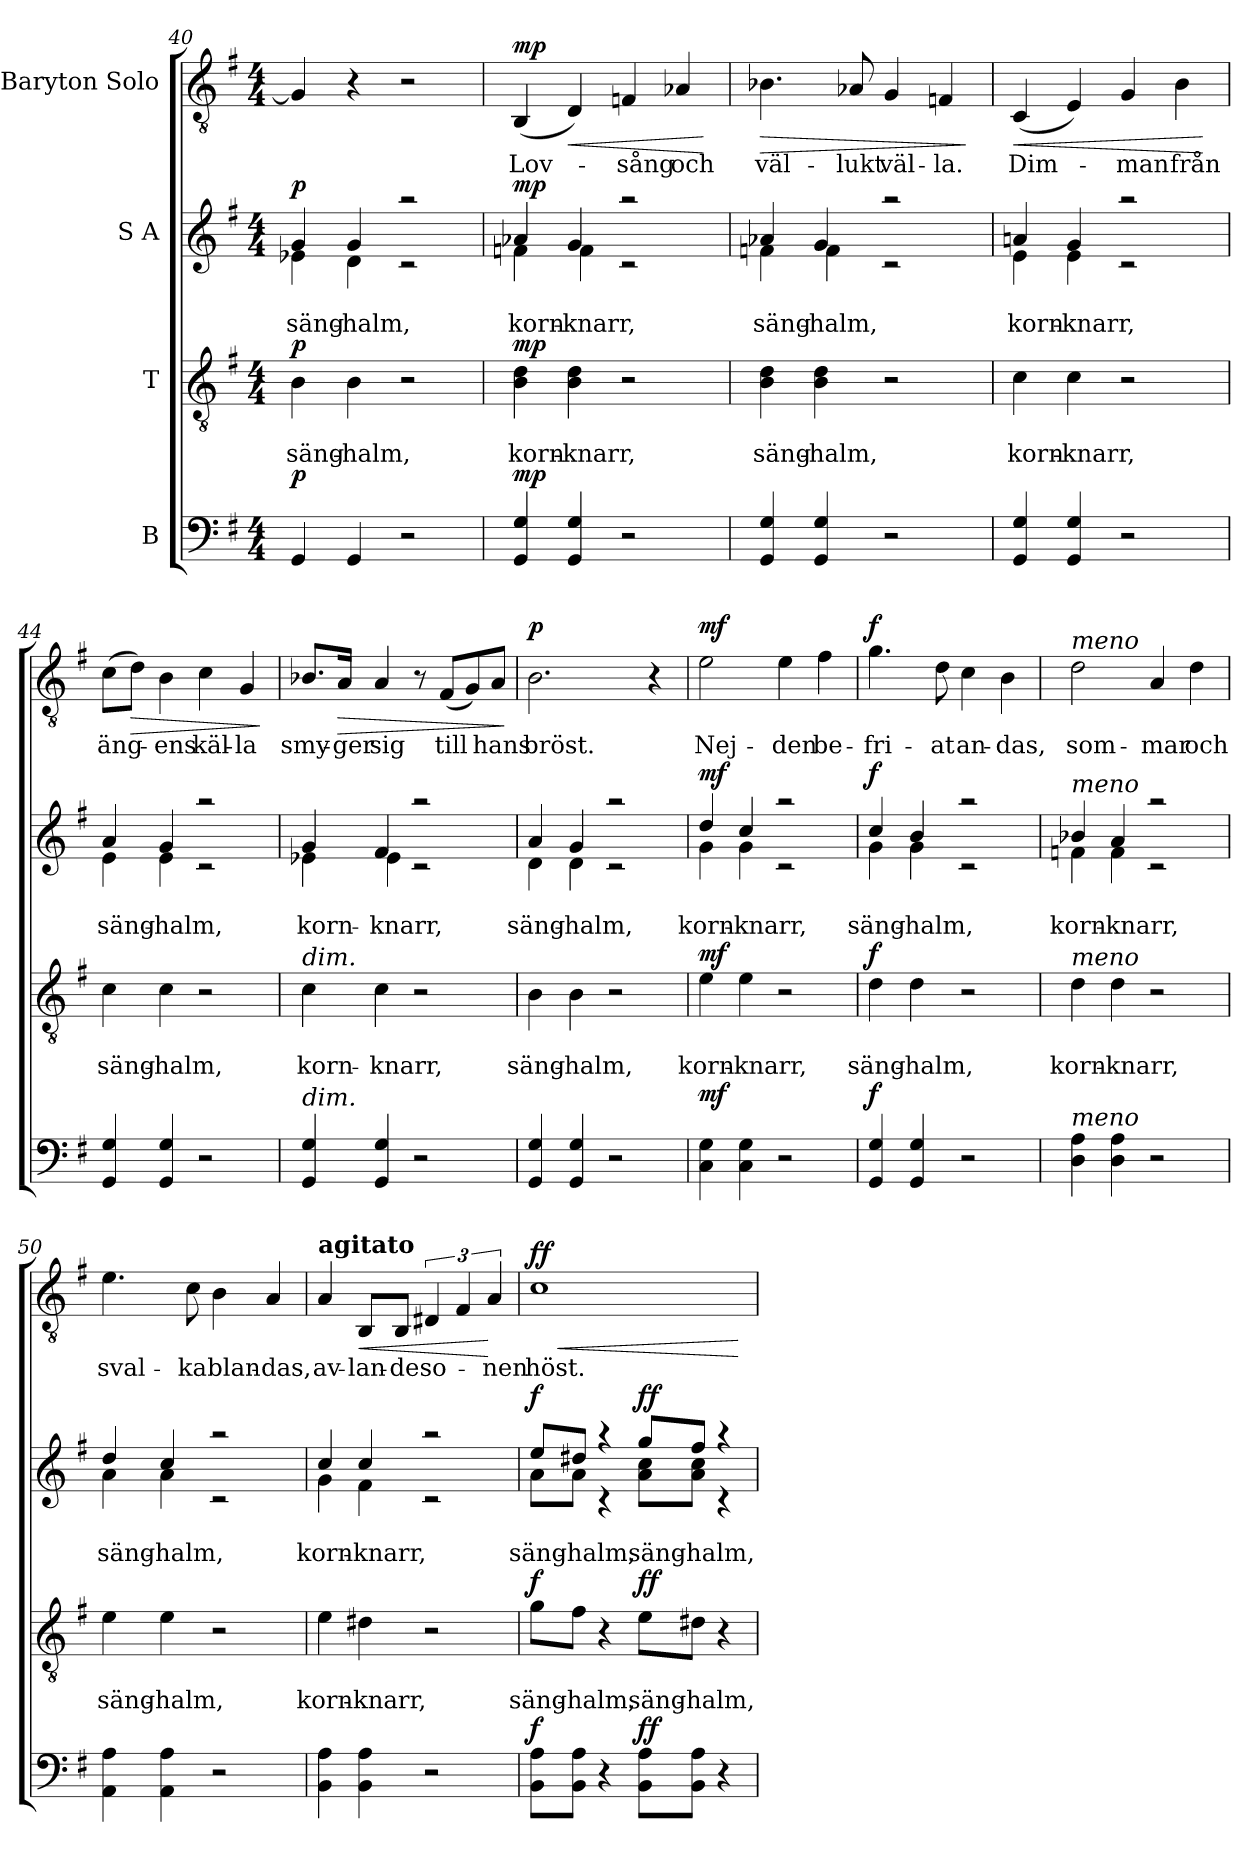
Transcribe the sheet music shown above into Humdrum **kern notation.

**kern	**dynam	**kern	**text	**text	**dynam	**kern	**text	**text	**dynam	**kern	**text	**dynam
*part4	*part4	*part3	*part3	*part3	*part3	*part2	*part2	*part2	*part2	*part1	*part1	*part1
*staff4	*staff4	*staff3	*staff3	*staff3	*staff3	*staff2	*staff2	*staff2	*staff2	*staff1	*staff1	*staff1
*I"B	*	*I"T	*	*	*	*I"S A	*	*	*	*I"Baryton Solo	*	*
*clefF4	*	*clefGv2	*	*	*	*clefG2	*	*	*	*clefGv2	*	*
*k[f#]	*	*k[f#]	*	*	*	*k[f#]	*	*	*	*k[f#]	*	*
*G:	*	*G:	*	*	*	*G:	*	*	*	*G:	*	*
*M4/4	*	*M4/4	*	*	*	*M4/4	*	*	*	*M4/4	*	*
=40	=40	=40	=40	=40	=40	=40	=40	=40	=40	=40	=40	=40
!	!LO:DY:a	!	!	!LO:LY:b	!LO:DY:a	!	!	!LO:LY:b	!LO:DY:a	!	!	!
*	*	*	*	*	*	*^	*	*	*	*	*	*
4GG/	p	4B\	.	säng-	p	4g/	4e-X\	.	säng-	p	4G/]	.	.
!	!	!	!	!LO:LY:b	!	!	!	!	!LO:LY:b	!	!	!	!
4GG/	.	4B\	.	-halm,	.	4g/	4d\	.	-halm,	.	4r	.	.
2r	.	2r	.	.	.	2raa	2rc	.	.	.	2r	.	.
=41	=41	=41	=41	=41	=41	=41	=41	=41	=41	=41	=41	=41	=41
!	!LO:DY:a	!	!	!LO:LY:b	!LO:DY:a	!	!	!	!LO:LY:b	!LO:DY:a	!	!LO:LY:b	!LO:DY:a
4GG/ 4G/	mp	4B\ 4d\	.	korn-	mp	4a-X/	4fn\	.	korn-	mp	(<4BB/	Lov-	mp
!	!	!	!	!LO:LY:b	!	!	!	!	!LO:LY:b	!	!	!	!LO:HP:b
4GG/ 4G/	.	4B\ 4d\	.	-knarr,	.	4g/	4f\	.	-knarr,	.	4D/)	.	<
!	!	!	!	!	!	!	!	!	!	!	!	!LO:LY:b	!
2r	.	2r	.	.	.	2raa	2rc	.	.	.	4Fn/	-sång	.
!	!	!	!	!	!	!	!	!	!	!	!	!LO:LY:b	!
.	.	.	.	.	.	.	.	.	.	.	4A-X/	och	.
*	*	*	*	*	*	*v	*v	*	*	*	*	*	*
.	.	.	.	.	.	.	.	.	.	.	.	[
!!LO:LB:g=z
=42	=42	=42	=42	=42	=42	=42	=42	=42	=42	=42	=42	=42
!	!	!	!	!LO:LY:b	!	!	!	!LO:LY:b	!	!	!LO:LY:b	!LO:HP:b
*	*	*	*	*	*	*^	*	*	*	*	*	*
4GG/ 4G/	.	4B\ 4d\	.	säng-	.	4a-X/	4fn\	.	säng-	.	4.B-X\	väl-	>
!	!	!	!	!LO:LY:b	!	!	!	!	!LO:LY:b	!	!	!	!
4GG/ 4G/	.	4B\ 4d\	.	-halm,	.	4g/	4f\	.	-halm,	.	.	.	.
!	!	!	!	!	!	!	!	!	!	!	!	!LO:LY:b	!
.	.	.	.	.	.	.	.	.	.	.	8A-X/	-lukt	.
!	!	!	!	!	!	!	!	!	!	!	!	!LO:LY:b	!
2r	.	2r	.	.	.	2raa	2rc	.	.	.	4G/	väl-	.
!	!	!	!	!	!	!	!	!	!	!	!	!LO:LY:b	!
.	.	.	.	.	.	.	.	.	.	.	4Fn/	-la.	.
*	*	*	*	*	*	*v	*v	*	*	*	*	*	*
.	.	.	.	.	.	.	.	.	.	.	.	]
=43	=43	=43	=43	=43	=43	=43	=43	=43	=43	=43	=43	=43
!	!	!	!	!LO:LY:b	!	!	!	!LO:LY:b	!	!	!LO:LY:b	!LO:HP:b
*	*	*	*	*	*	*^	*	*	*	*	*	*
4GG/ 4G/	.	4c\	.	korn-	.	4ani/	4e\	.	korn-	.	(<4C/	Dim-	<
!	!	!	!	!LO:LY:b	!	!	!	!	!LO:LY:b	!	!	!	!
4GG/ 4G/	.	4c\	.	-knarr,	.	4g/	4e\	.	-knarr,	.	4E/)	.	.
!	!	!	!	!	!	!	!	!	!	!	!	!LO:LY:b	!
2r	.	2r	.	.	.	2raa	2rc	.	.	.	4G/	-man	.
!	!	!	!	!	!	!	!	!	!	!	!	!LO:LY:b	!
.	.	.	.	.	.	.	.	.	.	.	4B\	från	.
*	*	*	*	*	*	*v	*v	*	*	*	*	*	*
.	.	.	.	.	.	.	.	.	.	.	.	[
=44	=44	=44	=44	=44	=44	=44	=44	=44	=44	=44	=44	=44
!	!	!	!	!LO:LY:b	!	!	!	!LO:LY:b	!	!	!LO:LY:b	!
*	*	*	*	*	*	*^	*	*	*	*	*	*
4GG/ 4G/	.	4c\	.	säng-	.	4a/	4e\	.	säng-	.	(>8c\L	äng-	.
!	!	!	!	!	!	!	!	!	!	!	!	!	!LO:HP:b
.	.	.	.	.	.	.	.	.	.	.	8d\J)	.	>
!	!	!	!	!LO:LY:b	!	!	!	!	!LO:LY:b	!	!	!LO:LY:b	!
4GG/ 4G/	.	4c\	.	-halm,	.	4g/	4e\	.	-halm,	.	4B\	-ens	.
!	!	!	!	!	!	!	!	!	!	!	!	!LO:LY:b	!
2r	.	2r	.	.	.	2raa	2rc	.	.	.	4c\	käl-	.
!	!	!	!	!	!	!	!	!	!	!	!	!LO:LY:b	!
.	.	.	.	.	.	.	.	.	.	.	4G/	-la	.
*	*	*	*	*	*	*v	*v	*	*	*	*	*	*
.	.	.	.	.	.	.	.	.	.	.	.	]
=45	=45	=45	=45	=45	=45	=45	=45	=45	=45	=45	=45	=45
!	!	!	!	!	!	!LO:TX:a:i:t=dim.	!	!	!	!	!	!
!	!	!LO:TX:a:i:t=dim.	!	!	!	!	!	!	!	!	!	!
!LO:TX:a:i:t=dim.	!	!	!	!	!	!	!	!	!	!	!	!
!	!	!	!	!LO:LY:b	!	!	!	!LO:LY:b	!	!	!LO:LY:b	!
*	*	*	*	*	*	*^	*	*	*	*	*	*
4GG/ 4G/	.	4c\	.	korn-	.	4g/	4e-X\	.	korn-	.	8.B-X/L	smy-	.
!	!	!	!	!	!	!	!	!	!	!	!	!LO:LY:b	!LO:HP:b
.	.	.	.	.	.	.	.	.	.	.	16A/Jk	-ger	>
!	!	!	!	!LO:LY:b	!	!	!	!	!LO:LY:b	!	!	!LO:LY:b	!
4GG/ 4G/	.	4c\	.	-knarr,	.	4f#/	4e-\	.	-knarr,	.	4A/	sig	.
2r	.	2r	.	.	.	2raa	2rc	.	.	.	8r	.	.
!	!	!	!	!	!	!	!	!	!	!	!	!LO:LY:b	!
.	.	.	.	.	.	.	.	.	.	.	(<8F#/L	till	.
.	.	.	.	.	.	.	.	.	.	.	8G/)	.	.
!	!	!	!	!	!	!	!	!	!	!	!	!LO:LY:b	!
.	.	.	.	.	.	.	.	.	.	.	8A/J	hans	.
*	*	*	*	*	*	*v	*v	*	*	*	*	*	*
.	.	.	.	.	.	.	.	.	.	.	.	]
=46	=46	=46	=46	=46	=46	=46	=46	=46	=46	=46	=46	=46
!	!	!	!	!LO:LY:b	!	!	!	!LO:LY:b	!	!	!LO:LY:b	!LO:DY:a
*	*	*	*	*	*	*^	*	*	*	*	*	*
4GG/ 4G/	.	4B\	.	säng-	.	4a/	4d\	.	säng-	.	2.B\	bröst.	p
!	!	!	!	!LO:LY:b	!	!	!	!	!LO:LY:b	!	!	!	!
4GG/ 4G/	.	4B\	.	-halm,	.	4g/	4d\	.	-halm,	.	.	.	.
2r	.	2r	.	.	.	2raa	2rc	.	.	.	.	.	.
.	.	.	.	.	.	.	.	.	.	.	4r	.	.
!!LO:PB:g=z
=47	=47	=47	=47	=47	=47	=47	=47	=47	=47	=47	=47	=47	=47
!	!LO:DY:a	!	!	!LO:LY:b	!LO:DY:a	!	!	!	!LO:LY:b	!LO:DY:a	!	!LO:LY:b	!LO:DY:a
4C\ 4G\	mf	4e\	.	korn-	mf	4dd/	4g\	.	korn-	mf	2e\	Nej-	mf
!	!	!	!	!LO:LY:b	!	!	!	!	!LO:LY:b	!	!	!	!
4C\ 4G\	.	4e\	.	-knarr,	.	4cc/	4g\	.	-knarr,	.	.	.	.
!	!	!	!	!	!	!	!	!	!	!	!	!LO:LY:b	!
2r	.	2r	.	.	.	2raa	2rc	.	.	.	4e\	-den	.
!	!	!	!	!	!	!	!	!	!	!	!	!LO:LY:b	!
.	.	.	.	.	.	.	.	.	.	.	4f#\	be-	.
=48	=48	=48	=48	=48	=48	=48	=48	=48	=48	=48	=48	=48	=48
!	!LO:DY:a	!	!	!LO:LY:b	!LO:DY:a	!	!	!	!LO:LY:b	!LO:DY:a	!	!LO:LY:b	!LO:DY:a
4GG/ 4G/	f	4d\	.	säng-	f	4cc/	4g\	.	säng-	f	4.g\	-fri-	f
!	!	!	!	!LO:LY:b	!	!	!	!	!LO:LY:b	!	!	!	!
4GG/ 4G/	.	4d\	.	-halm,	.	4b/	4g\	.	-halm,	.	.	.	.
!	!	!	!	!	!	!	!	!	!	!	!	!LO:LY:b	!
.	.	.	.	.	.	.	.	.	.	.	8d\	-at	.
!	!	!	!	!	!	!	!	!	!	!	!	!LO:LY:b	!
2r	.	2r	.	.	.	2raa	2rc	.	.	.	4c\	an-	.
!	!	!	!	!	!	!	!	!	!	!	!	!LO:LY:b	!
.	.	.	.	.	.	.	.	.	.	.	4B\	-das,	.
=49	=49	=49	=49	=49	=49	=49	=49	=49	=49	=49	=49	=49	=49
!	!	!	!	!	!	!	!	!	!	!	!LO:TX:a:i:t=meno	!	!
!	!	!	!	!	!	!LO:TX:a:i:t=meno	!	!	!	!	!	!	!
!	!	!LO:TX:a:i:t=meno	!	!	!	!	!	!	!	!	!	!	!
!LO:TX:a:i:t=meno	!	!	!	!	!	!	!	!	!	!	!	!	!
!	!	!	!	!LO:LY:b	!	!	!	!	!LO:LY:b	!	!	!LO:LY:b	!
4D\ 4A\	.	4d\	.	korn-	.	4b-X/	4fn\	.	korn-	.	2d\	som-	.
!	!	!	!	!LO:LY:b	!	!	!	!	!LO:LY:b	!	!	!	!
4D\ 4A\	.	4d\	.	-knarr,	.	4a/	4f\	.	-knarr,	.	.	.	.
!	!	!	!	!	!	!	!	!	!	!	!	!LO:LY:b	!
2r	.	2r	.	.	.	2raa	2rc	.	.	.	4A/	-mar	.
!	!	!	!	!	!	!	!	!	!	!	!	!LO:LY:b	!
.	.	.	.	.	.	.	.	.	.	.	4d\	och	.
=50	=50	=50	=50	=50	=50	=50	=50	=50	=50	=50	=50	=50	=50
!	!	!	!	!LO:LY:b	!	!	!	!	!LO:LY:b	!	!	!LO:LY:b	!
4AA\ 4A\	.	4e\	.	säng-	.	4dd/	4a\	.	säng-	.	4.e\	sval-	.
!	!	!	!	!LO:LY:b	!	!	!	!	!LO:LY:b	!	!	!	!
4AA\ 4A\	.	4e\	.	-halm,	.	4cc/	4a\	.	-halm,	.	.	.	.
!	!	!	!	!	!	!	!	!	!	!	!	!LO:LY:b	!
.	.	.	.	.	.	.	.	.	.	.	8c\	-ka	.
!	!	!	!	!	!	!	!	!	!	!	!	!LO:LY:b	!
2r	.	2r	.	.	.	2raa	2rc	.	.	.	4B\	blan-	.
!	!	!	!	!	!	!	!	!	!	!	!	!LO:LY:b	!
.	.	.	.	.	.	.	.	.	.	.	4A/	-das,	.
=51	=51	=51	=51	=51	=51	=51	=51	=51	=51	=51	=51	=51	=51
!	!	!	!	!	!	!	!	!	!	!	!LO:TX:a:B:t=agitato	!	!
!	!	!	!	!LO:LY:b	!	!	!	!	!LO:LY:b	!	!	!LO:LY:b	!
4BB\ 4A\	.	4e\	.	korn-	.	4cc/	4g\	.	korn-	.	4A/	av-	.
!	!	!	!	!LO:LY:b	!	!	!	!	!LO:LY:b	!	!	!LO:LY:b	!LO:HP:b
4BB\ 4A\	.	4d#X\	.	-knarr,	.	4cc/	4f#\	.	-knarr,	.	8BB/L	-lan-	<
!	!	!	!	!	!	!	!	!	!	!	!	!LO:LY:b	!
.	.	.	.	.	.	.	.	.	.	.	8BB/J	-de	.
!	!	!	!	!	!	!	!	!	!	!	!	!LO:LY:b	!
2r	.	2r	.	.	.	2raa	2rc	.	.	.	6D#X/	so-	.
.	.	.	.	.	.	.	.	.	.	.	6F#/	.	.
!	!	!	!	!	!	!	!	!	!	!	!	!LO:LY:b	!
.	.	.	.	.	.	.	.	.	.	.	6A/	-nen	[
!!LO:LB:g=z
=52	=52	=52	=52	=52	=52	=52	=52	=52	=52	=52	=52	=52	=52
!	!LO:DY:a	!	!	!LO:LY:b	!LO:DY:a	!	!	!	!LO:LY:b	!LO:DY:a	!	!LO:LY:b	!LO:HP:b
!	!	!	!	!	!	!	!	!	!	!	!	!	!LO:DY:n=1:a
8BB\ 8A\L	f	8g\L	.	säng-	f	8ee/L	8a\L	.	säng-	f	1c	höst.	< ff
!	!	!	!	!LO:LY:b	!	!	!	!	!LO:LY:b	!	!	!	!
8BB\ 8A\J	.	8f#\J	.	-halm,	.	8dd#X/J	8a\J	.	-halm,	.	.	.	.
4r	.	4r	.	.	.	4raa	4rc	.	.	.	.	.	.
!	!LO:DY:a	!	!	!LO:LY:b	!LO:DY:a	!	!	!	!LO:LY:b	!LO:DY:a	!	!	!
8BB\ 8A\L	ff	8e\L	.	säng-	ff	8gg/L	8a\ 8cc\L	.	säng-	ff	.	.	.
!	!	!	!	!LO:LY:b	!	!	!	!	!LO:LY:b	!	!	!	!
8BB\ 8A\J	.	8d#X\J	.	-halm,	.	8ff#/J	8a\ 8cc\J	.	-halm,	.	.	.	.
4r	.	4r	.	.	.	4raa	4rc	.	.	.	.	.	.
*	*	*	*	*	*	*v	*v	*	*	*	*	*	*
.	.	.	.	.	.	.	.	.	.	.	.	[
=	=	=	=	=	=	=	=	=	=	=	=	=
*-	*-	*-	*-	*-	*-	*-	*-	*-	*-	*-	*-	*-
